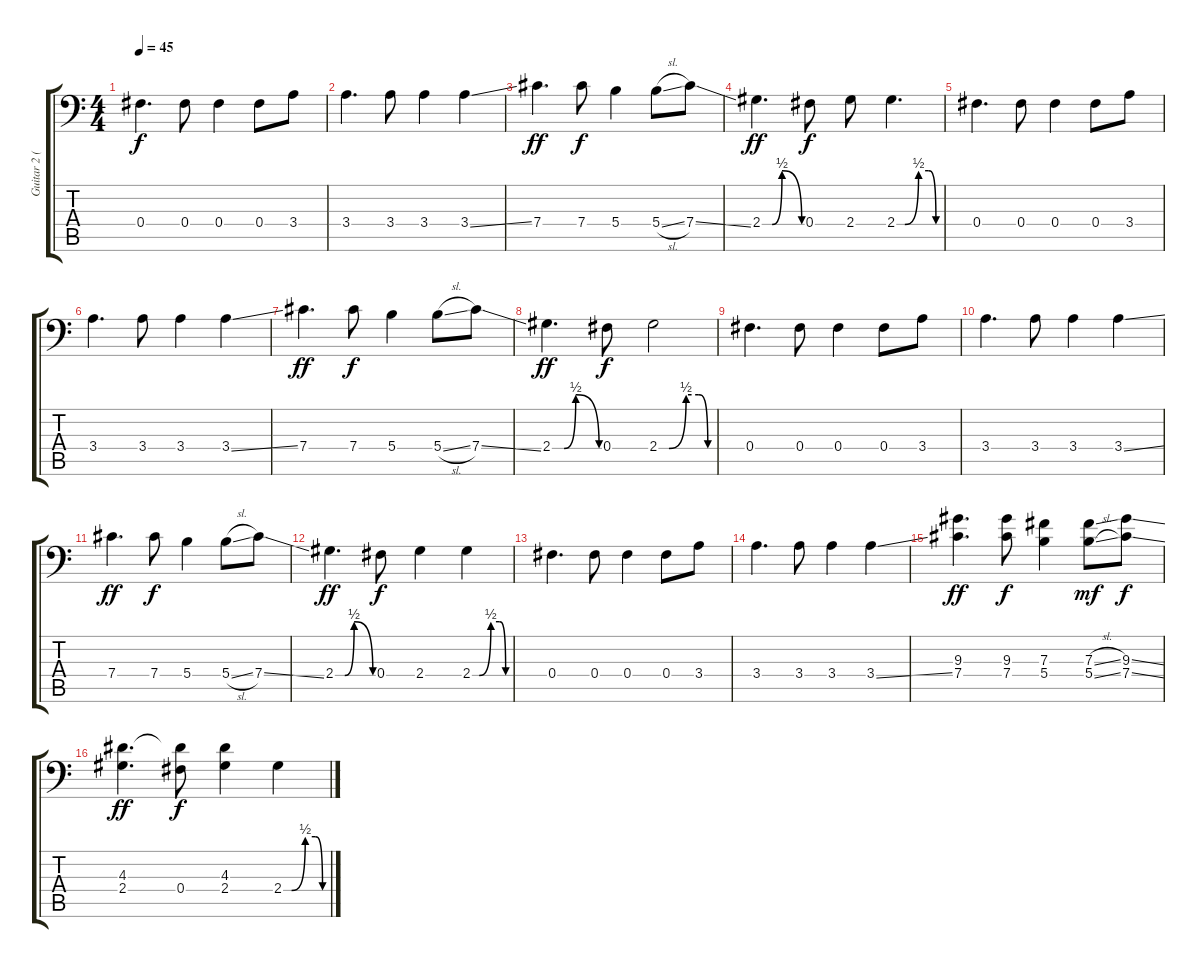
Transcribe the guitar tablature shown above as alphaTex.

\track ("Guitar 2 (Distortion)" "Guitar 2 (") {instrument distortionguitar}
\staff {score tabs}
\tuning (Ab3 Eb3 B2 Gb2 Db2 Ab1) {hide}
\ts (4 4)
\tempo 45
\clef f4
\ks c
0.4.4{d dy f} 0.4.8 0.4.4 0.4.8 3.4.8 |
3.4.4{d} 3.4.8 3.4.4 3.4{ss}.4 |
7.4.4{d dy ff} 7.4.8{dy f} 5.4.4 5.4{sl}.8 7.4{ss}.8 |
2.4{be (custom 0 0 15 0 30 2 60 0)}.4{d dy ff} 0.4.8{dy f} 2.4.8 2.4{be (custom 0 0 11 0 30 2 44 2 54 0 60 0)}.4{d} |
0.4.4{d} 0.4.8 0.4.4 0.4.8 3.4.8 |
3.4.4{d} 3.4.8 3.4.4 3.4{ss}.4 |
7.4.4{d dy ff} 7.4.8{dy f} 5.4.4 5.4{sl}.8 7.4{ss}.8 |
2.4{be (custom 0 0 15 0 30 2 60 0)}.4{d dy ff} 0.4.8{dy f} 2.4{be (custom 0 0 11 0 30 2 44 2 54 0 60 0)}.2 |
0.4.4{d} 0.4.8 0.4.4 0.4.8 3.4.8 |
3.4.4{d} 3.4.8 3.4.4 3.4{ss}.4 |
7.4.4{d dy ff} 7.4.8{dy f} 5.4.4 5.4{sl}.8 7.4{ss}.8 |
2.4{be (custom 0 0 15 0 30 2 60 0)}.4{d dy ff} 0.4.8{dy f} 2.4.4 2.4{be (custom 0 0 11 0 30 2 44 2 54 0 60 0)}.4 |
0.4.4{d} 0.4.8 0.4.4 0.4.8 3.4.8 |
3.4.4{d} 3.4.8 3.4.4 3.4{ss}.4 |
(9.3 7.4).4{d dy ff} (9.3 7.4).8{dy f} (7.3 5.4).4 (7.3{sl} 5.4{sl}).8{dy mf} (9.3{ss} 7.4{ss}).8{dy f} |
(4.3 2.4).4{d dy ff} (4.3{t} 0.4).8{dy f} (4.3 2.4).4 2.4{be (custom 0 0 11 0 30 2 44 2 54 0 60 0)}.4
